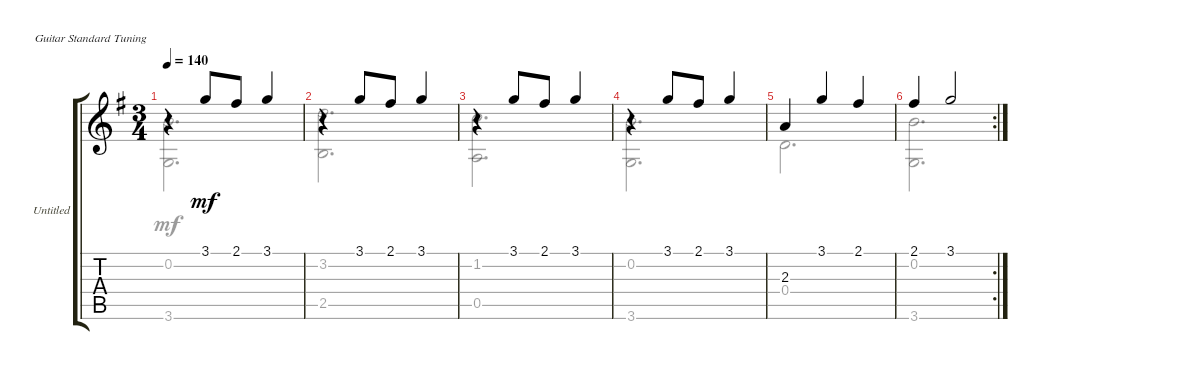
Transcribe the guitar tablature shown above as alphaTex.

\bracketExtendMode groupsimilarinstruments
\firstSystemTrackNameOrientation horizontal
\otherSystemsTrackNameOrientation horizontal
\track ("Untitled" "Untitled") {instrument acousticguitarnylon}
\staff {score tabs}
\tuning (E4 B3 G3 D3 A2 E2)
\voice
\ts (3 4)
\tempo 140
\clef g2
\ks eminor
r.4{dy mf} 3.1.8 2.1.8 3.1.4 |
r.4 3.1.8 2.1.8 3.1.4 |
r.4 3.1.8 2.1.8 3.1.4 |
r.4 3.1.8 2.1.8 3.1.4 |
2.3.4 3.1.4 2.1.4 |
\rc 2
2.1.4 3.1.2
\voice
\clef g2
\ottava regular
\simile none
\ks eminor
(0.2 3.6).2{d dy mf} |
(3.2 2.5).2{d} |
(1.2 0.5).2{d} |
(0.2 3.6).2{d} |
0.4.2{d} |
(0.2 3.6).2{d}
